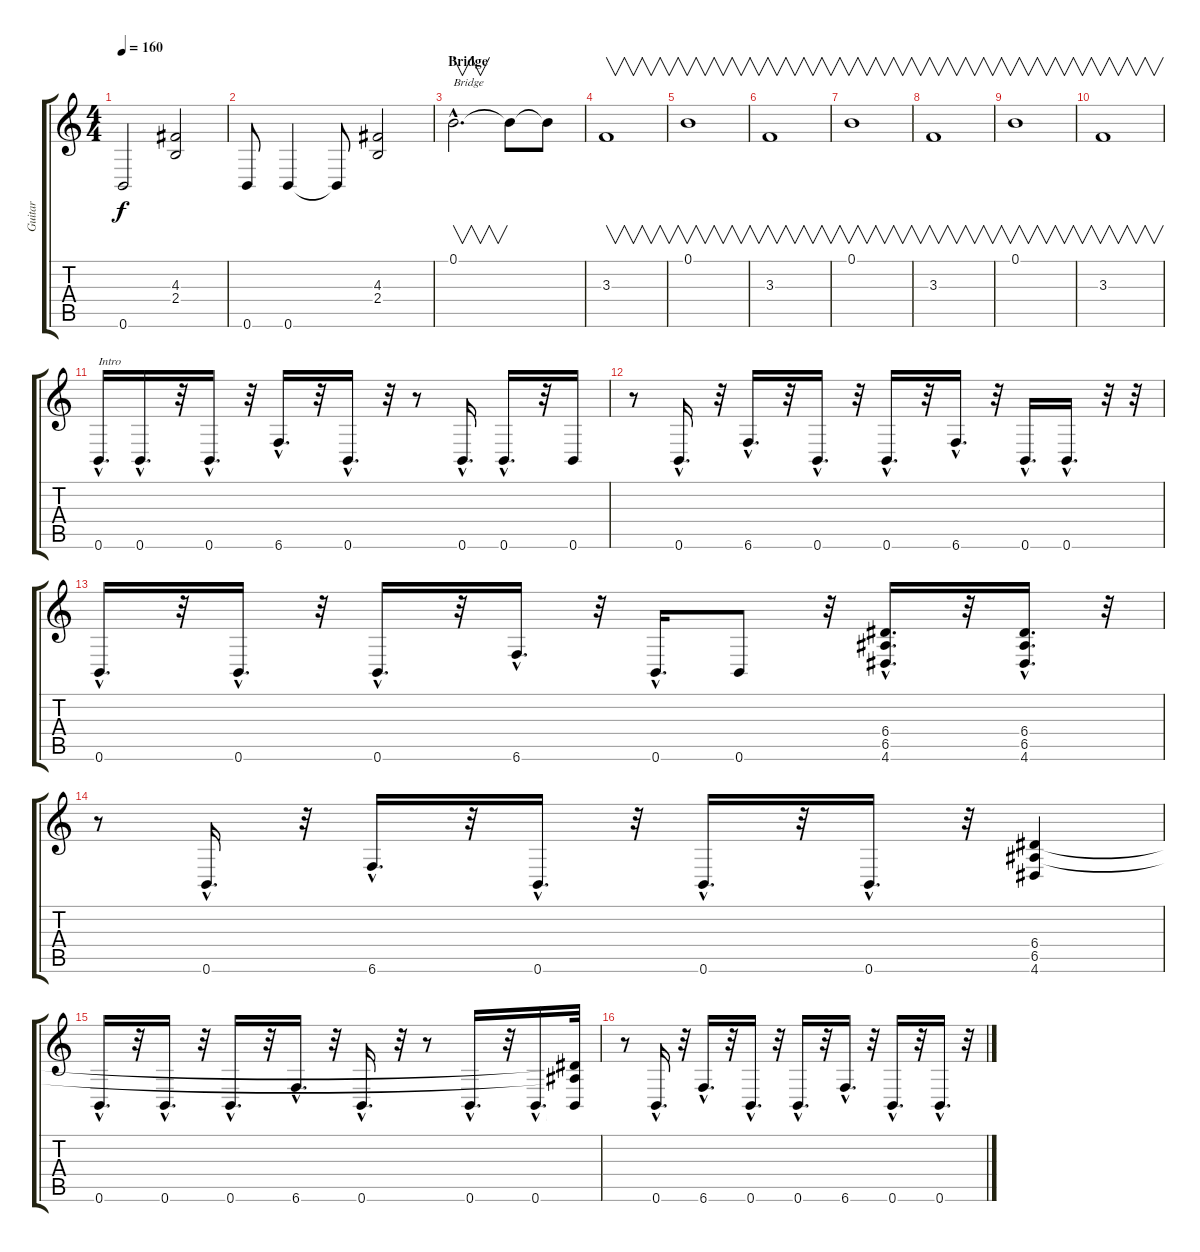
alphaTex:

\track ("Guitar" "Guitar") {instrument distortionguitar}
\staff {score tabs}
\tuning (B3 G3 D3 A2 E2 B1) {hide}
\ts (4 4)
\tempo 160
\clef g2
\ks c
0.6.2{dy f} (4.3 2.4).2 |
0.6.8 0.6.4 0.6{t}.8 (4.3 2.4).2 |
\section ("" "Bridge")
0.1{hac}.2{v d txt "Bridge" volume 10 balance 16} 0.1{t}.8 0.1{t}.8 |
3.3.1{v} |
0.1.1{v} |
3.3.1{v} |
0.1.1{v} |
3.3.1{v} |
0.1.1{v} |
3.3.1{v} |
0.6{hac}.16{d txt "Intro" instrument electricguitarmuted} 0.6{hac}.16{d} r.32 0.6{hac}.16{d instrument electricguitarmuted} r.32 6.6{hac}.16{d} r.32 0.6{hac}.16{d} r.32 r.8 0.6{hac}.16{d} 0.6{hac}.16{d} r.32 0.6.16 |
r.8 0.6{hac}.16{d} r.32 6.6{hac}.16{d} r.32 0.6{hac}.16{d} r.32 0.6{hac}.16{d} r.32 6.6{hac}.16{d} r.32 0.6{hac}.16{d} 0.6{hac}.16{d} r.32 r.32 |
0.6{hac}.16{d} r.32 0.6{hac}.16{d} r.32 0.6{hac}.16{d} r.32 6.6{hac}.16{d} r.32 0.6{hac}.16{d} 0.6.8 r.32 (6.4{hac} 6.5{hac} 4.6{hac}).16{d} r.32 (6.4{hac} 6.5{hac} 4.6{hac}).16{d} r.32 |
r.8 0.6{hac}.16{d} r.32 6.6{hac}.16{d} r.32 0.6{hac}.16{d} r.32 0.6{hac}.16{d} r.32 0.6{hac}.16{d} r.32 (6.4 6.5 4.6).4 |
0.6{hac}.16{d} r.32 0.6{hac}.16{d} r.32 0.6{hac}.16{d} r.32 6.6{hac}.16{d} r.32 0.6{hac}.16{d} r.32 r.8 0.6{hac}.16{d} r.32 0.6{hac}.16{d} (6.4{t} 6.5{t} 0.6{t}).32 |
r.8 0.6{hac}.16{d} r.32 6.6{hac}.16{d} r.32 0.6{hac}.16{d} r.32 0.6{hac}.16{d} r.32 6.6{hac}.16{d} r.32 0.6{hac}.16{d} r.32 0.6{hac}.16{d} r.32
